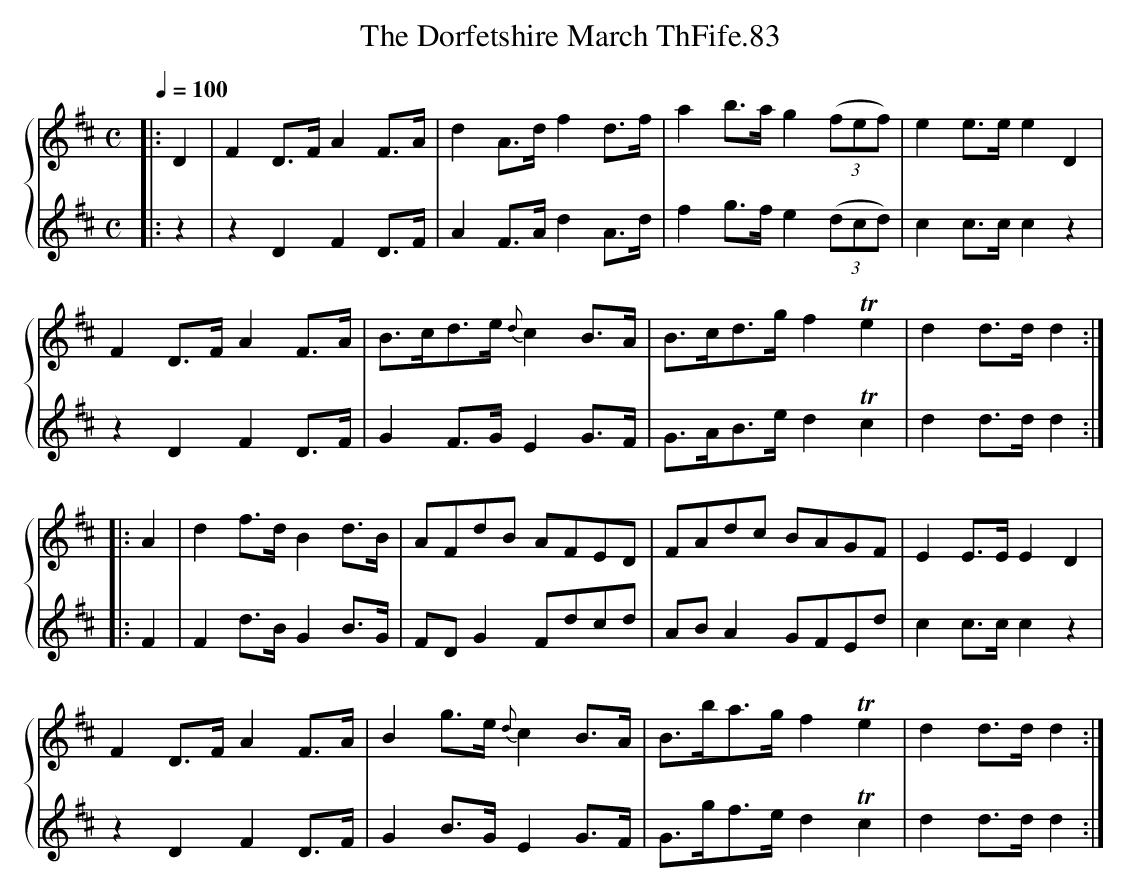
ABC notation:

X:1
T:Dorfetshire March ThFife.83, The
M:C
%%score {1|2}
L:1/8
Q:1/4=100
K:D
V:1
|: D2 | F2 D>F A2 F>A | d2 A>d f2 d>f | a2 b>a g2 ((3fef) | e2 e>e e2 D2 |
F2 D>F A2 F>A | B>cd>e {d}c2 B>A | B>cd>g f2 !trill!e2 | d2 d>d d2 :|
|: A2 |d2 f>d B2 d>B | AFdB AFED | FAdc BAGF | E2 E>E E2 D2 |
F2 D>F A2 F>A | B2 g>e {d}c2 B>A | B>ba>g f2 !trill!e2 | d2 d>d d2 :|
V:2
|: z2 | z2 D2 F2 D>F | A2 F>A d2 A>d | f2 g>f e2 ((3dcd) | c2 c>c c2 z2 |
z2 D2 F2 D>F | G2 F>G E2 G>F | G>AB>e d2 !trill!c2 | d2 d>d d2 :|
|: F2 |F2 d>B G2 B>G | FD G2 Fdcd | AB A2 GFEd | c2 c>c c2 z2 |
z2 D2 F2 D>F | G2 B>G E2 G>F | G>gf>e d2 !trill!c2 | d2 d>d d2 :|
